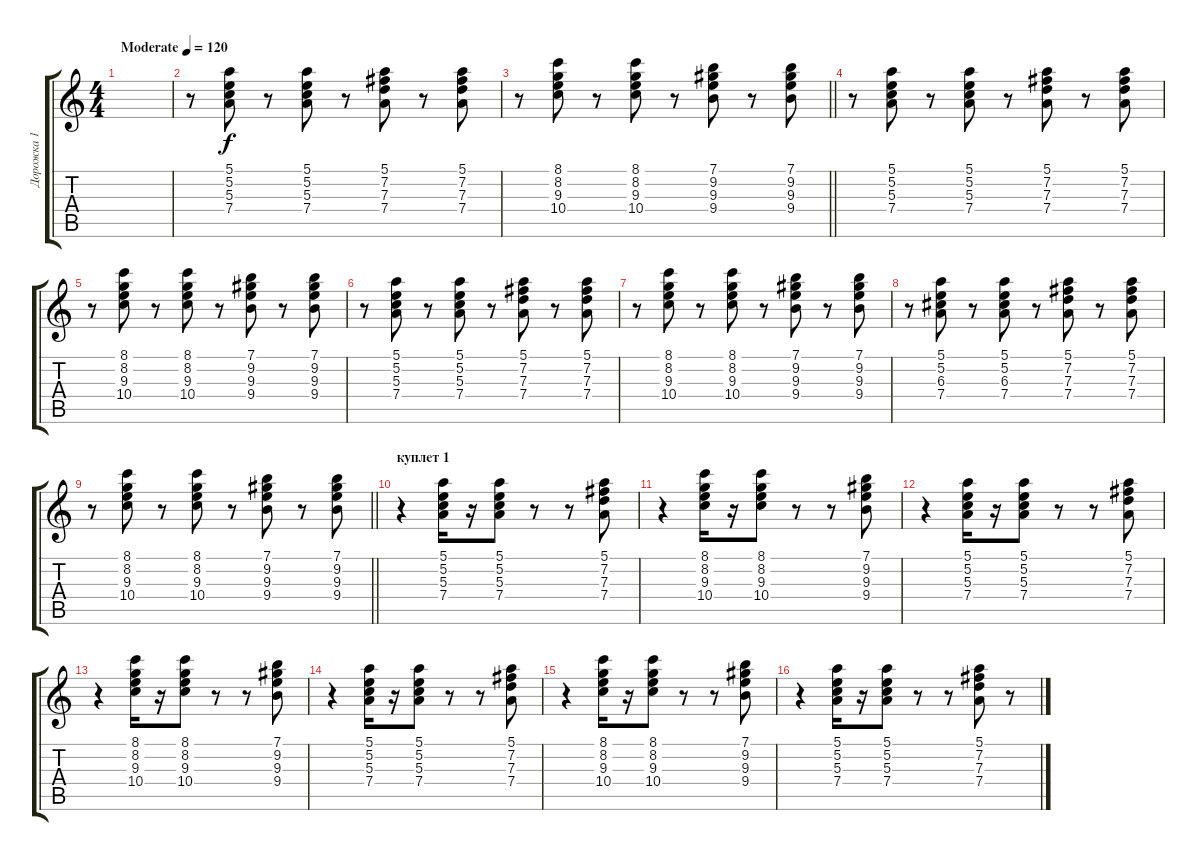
\track ("Дорожка 1" "Дорожка 1") {instrument electricguitarclean}
\staff {score tabs}
\tuning (E4 B3 G3 D3 A2 E2) {hide}
\ts (4 4)
\tempo (120 "Moderate")
\clef g2
\ks c
|
r.8 (5.1 5.2 5.3 7.4).8 r.8 (5.1 5.2 5.3 7.4).8 r.8 (5.1 7.2 7.3 7.4).8 r.8 (5.1 7.2 7.3 7.4).8 |
\barLineRight lightlight
r.8 (8.1 8.2 9.3 10.4).8 r.8 (8.1 8.2 9.3 10.4).8 r.8 (7.1 9.2 9.3 9.4).8 r.8 (7.1 9.2 9.3 9.4).8 |
r.8 (5.1 5.2 5.3 7.4).8 r.8 (5.1 5.2 5.3 7.4).8 r.8 (5.1 7.2 7.3 7.4).8 r.8 (5.1 7.2 7.3 7.4).8 |
r.8 (8.1 8.2 9.3 10.4).8 r.8 (8.1 8.2 9.3 10.4).8 r.8 (7.1 9.2 9.3 9.4).8 r.8 (7.1 9.2 9.3 9.4).8 |
r.8 (5.1 5.2 5.3 7.4).8 r.8 (5.1 5.2 5.3 7.4).8 r.8 (5.1 7.2 7.3 7.4).8 r.8 (5.1 7.2 7.3 7.4).8 |
r.8 (8.1 8.2 9.3 10.4).8 r.8 (8.1 8.2 9.3 10.4).8 r.8 (7.1 9.2 9.3 9.4).8 r.8 (7.1 9.2 9.3 9.4).8 |
r.8 (5.1 5.2 6.3 7.4).8 r.8 (5.1 5.2 6.3 7.4).8 r.8 (5.1 7.2 7.3 7.4).8 r.8 (5.1 7.2 7.3 7.4).8 |
\barLineRight lightlight
r.8 (8.1 8.2 9.3 10.4).8 r.8 (8.1 8.2 9.3 10.4).8 r.8 (7.1 9.2 9.3 9.4).8 r.8 (7.1 9.2 9.3 9.4).8 |
\section ("" "куплет 1")
r.4{instrument electricguitarclean} (5.1 5.2 5.3 7.4).16 r.16 (5.1 5.2 5.3 7.4).8 r.8 r.8 (5.1 7.2 7.3 7.4).8 |
r.4 (8.1 8.2 9.3 10.4).16 r.16 (8.1 8.2 9.3 10.4).8 r.8 r.8 (7.1 9.2 9.3 9.4).8 |
r.4 (5.1 5.2 5.3 7.4).16 r.16 (5.1 5.2 5.3 7.4).8 r.8 r.8 (5.1 7.2 7.3 7.4).8 |
r.4 (8.1 8.2 9.3 10.4).16 r.16 (8.1 8.2 9.3 10.4).8 r.8 r.8 (7.1 9.2 9.3 9.4).8 |
r.4 (5.1 5.2 5.3 7.4).16 r.16 (5.1 5.2 5.3 7.4).8 r.8 r.8 (5.1 7.2 7.3 7.4).8 |
r.4 (8.1 8.2 9.3 10.4).16 r.16 (8.1 8.2 9.3 10.4).8 r.8 r.8 (7.1 9.2 9.3 9.4).8 |
r.4 (5.1 5.2 5.3 7.4).16 r.16 (5.1 5.2 5.3 7.4).8 r.8 r.8 (5.1 7.2 7.3 7.4).8 r.8
